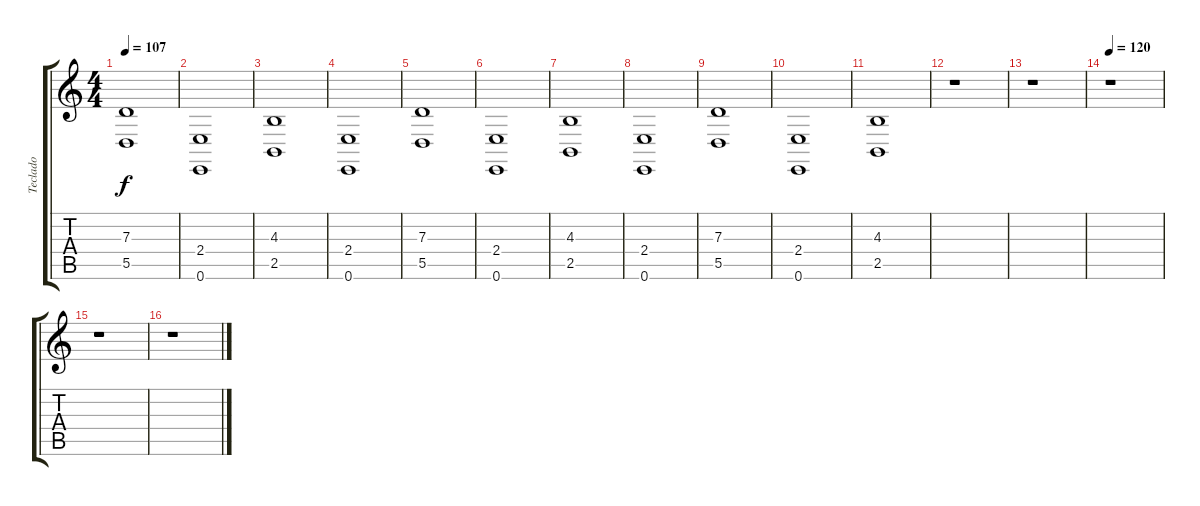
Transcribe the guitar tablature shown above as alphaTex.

\track ("Teclado" "Teclado") {instrument choiraahs}
\staff {score tabs}
\tuning (E4 B3 G3 D3 A2 E2) {hide}
\ts (4 4)
\tempo 107
\clef g2
\ks c
(7.3 5.5).1{dy f} |
(2.4 0.6).1 |
(4.3 2.5).1 |
(2.4 0.6).1 |
(7.3 5.5).1 |
(2.4 0.6).1 |
(4.3 2.5).1 |
(2.4 0.6).1 |
(7.3 5.5).1 |
(2.4 0.6).1 |
(4.3 2.5).1 |
r.1 |
r.1 |
\tempo 120
r.1 |
r.1 |
r.1
